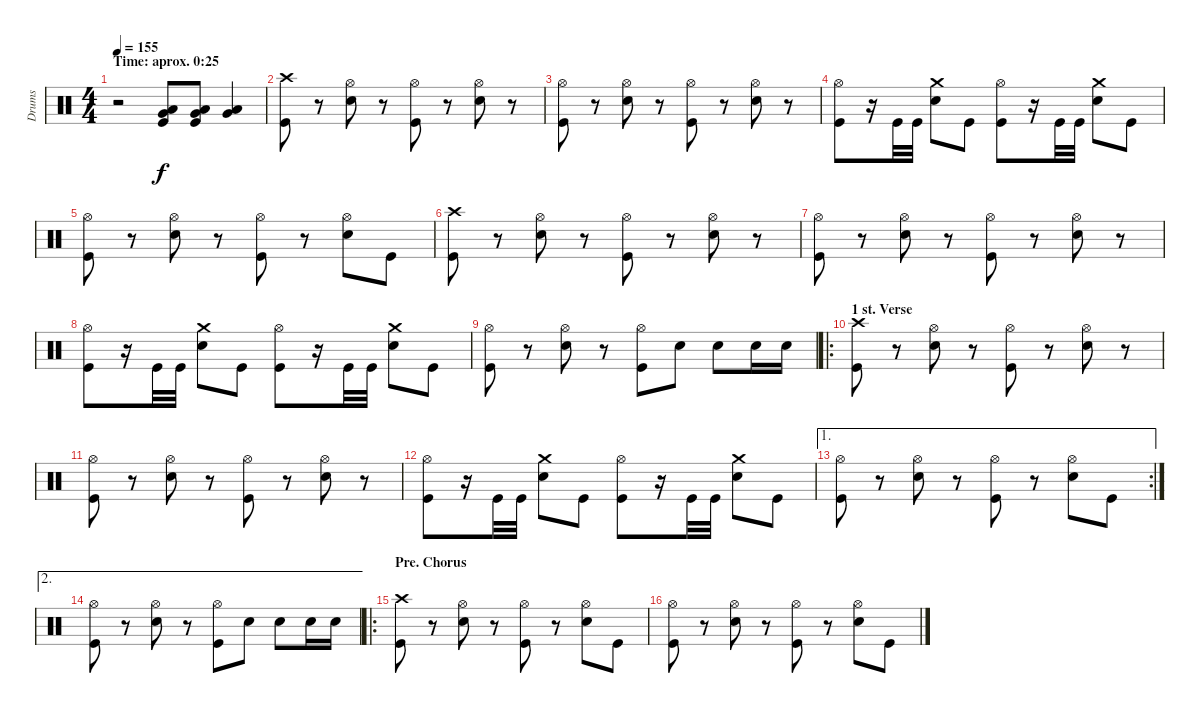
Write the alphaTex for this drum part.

\track ("Drums" "Drums") {instrument percussion}
\staff {score}
\articulation defaults
\ts (4 4)
\section ("" "Time: aprox. 0:25")
\tempo 155
\clef neutral
\ks c
r.2{dy f} ("Very Low Tom (hit)" "Low Tom (hit)" "Kick (hit)").8 ("Very Low Tom (hit)" "Low Tom (hit)" "Kick (hit)").8 ("Very Low Tom (hit)" "Low Tom (hit)").4 |
("Crash high (hit)" "Kick (hit)").8 r.8 ("Hi-Hat (open)" "Electric Snare (hit)").8 r.8 ("Hi-Hat (open)" "Kick (hit)").8 r.8 ("Hi-Hat (open)" "Electric Snare (hit)").8 r.8 |
("Hi-Hat (open)" "Kick (hit)").8 r.8 ("Hi-Hat (open)" "Electric Snare (hit)").8 r.8 ("Hi-Hat (open)" "Kick (hit)").8 r.8 ("Hi-Hat (open)" "Electric Snare (hit)").8 r.8 |
("Hi-Hat (open)" "Kick (hit)").8 r.16 "Kick (hit)".32 "Kick (hit)".32 ("Crash medium (hit)" "Electric Snare (hit)").8 "Kick (hit)".8 ("Hi-Hat (open)" "Kick (hit)").8 r.16 "Kick (hit)".32 "Kick (hit)".32 ("Crash medium (hit)" "Electric Snare (hit)").8 "Kick (hit)".8 |
("Hi-Hat (open)" "Kick (hit)").8 r.8 ("Hi-Hat (open)" "Electric Snare (hit)").8 r.8 ("Hi-Hat (open)" "Kick (hit)").8 r.8 ("Hi-Hat (open)" "Electric Snare (hit)").8 "Kick (hit)".8 |
("Crash high (hit)" "Kick (hit)").8 r.8 ("Hi-Hat (open)" "Electric Snare (hit)").8 r.8 ("Hi-Hat (open)" "Kick (hit)").8 r.8 ("Hi-Hat (open)" "Electric Snare (hit)").8 r.8 |
("Hi-Hat (open)" "Kick (hit)").8 r.8 ("Hi-Hat (open)" "Electric Snare (hit)").8 r.8 ("Hi-Hat (open)" "Kick (hit)").8 r.8 ("Hi-Hat (open)" "Electric Snare (hit)").8 r.8 |
("Hi-Hat (open)" "Kick (hit)").8 r.16 "Kick (hit)".32 "Kick (hit)".32 ("Crash medium (hit)" "Electric Snare (hit)").8 "Kick (hit)".8 ("Hi-Hat (open)" "Kick (hit)").8 r.16 "Kick (hit)".32 "Kick (hit)".32 ("Crash medium (hit)" "Electric Snare (hit)").8 "Kick (hit)".8 |
("Hi-Hat (open)" "Kick (hit)").8 r.8 ("Hi-Hat (open)" "Electric Snare (hit)").8 r.8 ("Hi-Hat (open)" "Kick (hit)").8 "Electric Snare (hit)".8 "Electric Snare (hit)".8 "Electric Snare (hit)".16 "Electric Snare (hit)".16 |
\ro
\section ("" "1 st. Verse")
("Crash high (hit)" "Kick (hit)").8 r.8 ("Hi-Hat (open)" "Electric Snare (hit)").8 r.8 ("Hi-Hat (open)" "Kick (hit)").8 r.8 ("Hi-Hat (open)" "Electric Snare (hit)").8 r.8 |
("Hi-Hat (open)" "Kick (hit)").8 r.8 ("Hi-Hat (open)" "Electric Snare (hit)").8 r.8 ("Hi-Hat (open)" "Kick (hit)").8 r.8 ("Hi-Hat (open)" "Electric Snare (hit)").8 r.8 |
("Hi-Hat (open)" "Kick (hit)").8 r.16 "Kick (hit)".32 "Kick (hit)".32 ("Crash medium (hit)" "Electric Snare (hit)").8 "Kick (hit)".8 ("Hi-Hat (open)" "Kick (hit)").8 r.16 "Kick (hit)".32 "Kick (hit)".32 ("Crash medium (hit)" "Electric Snare (hit)").8 "Kick (hit)".8 |
\ae 1
\rc 2
("Hi-Hat (open)" "Kick (hit)").8 r.8 ("Hi-Hat (open)" "Electric Snare (hit)").8 r.8 ("Hi-Hat (open)" "Kick (hit)").8 r.8 ("Hi-Hat (open)" "Electric Snare (hit)").8 "Kick (hit)".8 |
\ae 2
("Hi-Hat (open)" "Kick (hit)").8 r.8 ("Hi-Hat (open)" "Electric Snare (hit)").8 r.8 ("Hi-Hat (open)" "Kick (hit)").8 "Electric Snare (hit)".8 "Electric Snare (hit)".8 "Electric Snare (hit)".16 "Electric Snare (hit)".16 |
\ro
\section ("" "Pre. Chorus")
("Crash high (hit)" "Kick (hit)").8 r.8 ("Hi-Hat (open)" "Electric Snare (hit)").8 r.8 ("Hi-Hat (open)" "Kick (hit)").8 r.8 ("Hi-Hat (open)" "Electric Snare (hit)").8 "Kick (hit)".8 |
("Hi-Hat (open)" "Kick (hit)").8 r.8 ("Hi-Hat (open)" "Electric Snare (hit)").8 r.8 ("Hi-Hat (open)" "Kick (hit)").8 r.8 ("Hi-Hat (open)" "Electric Snare (hit)").8 "Kick (hit)".8
